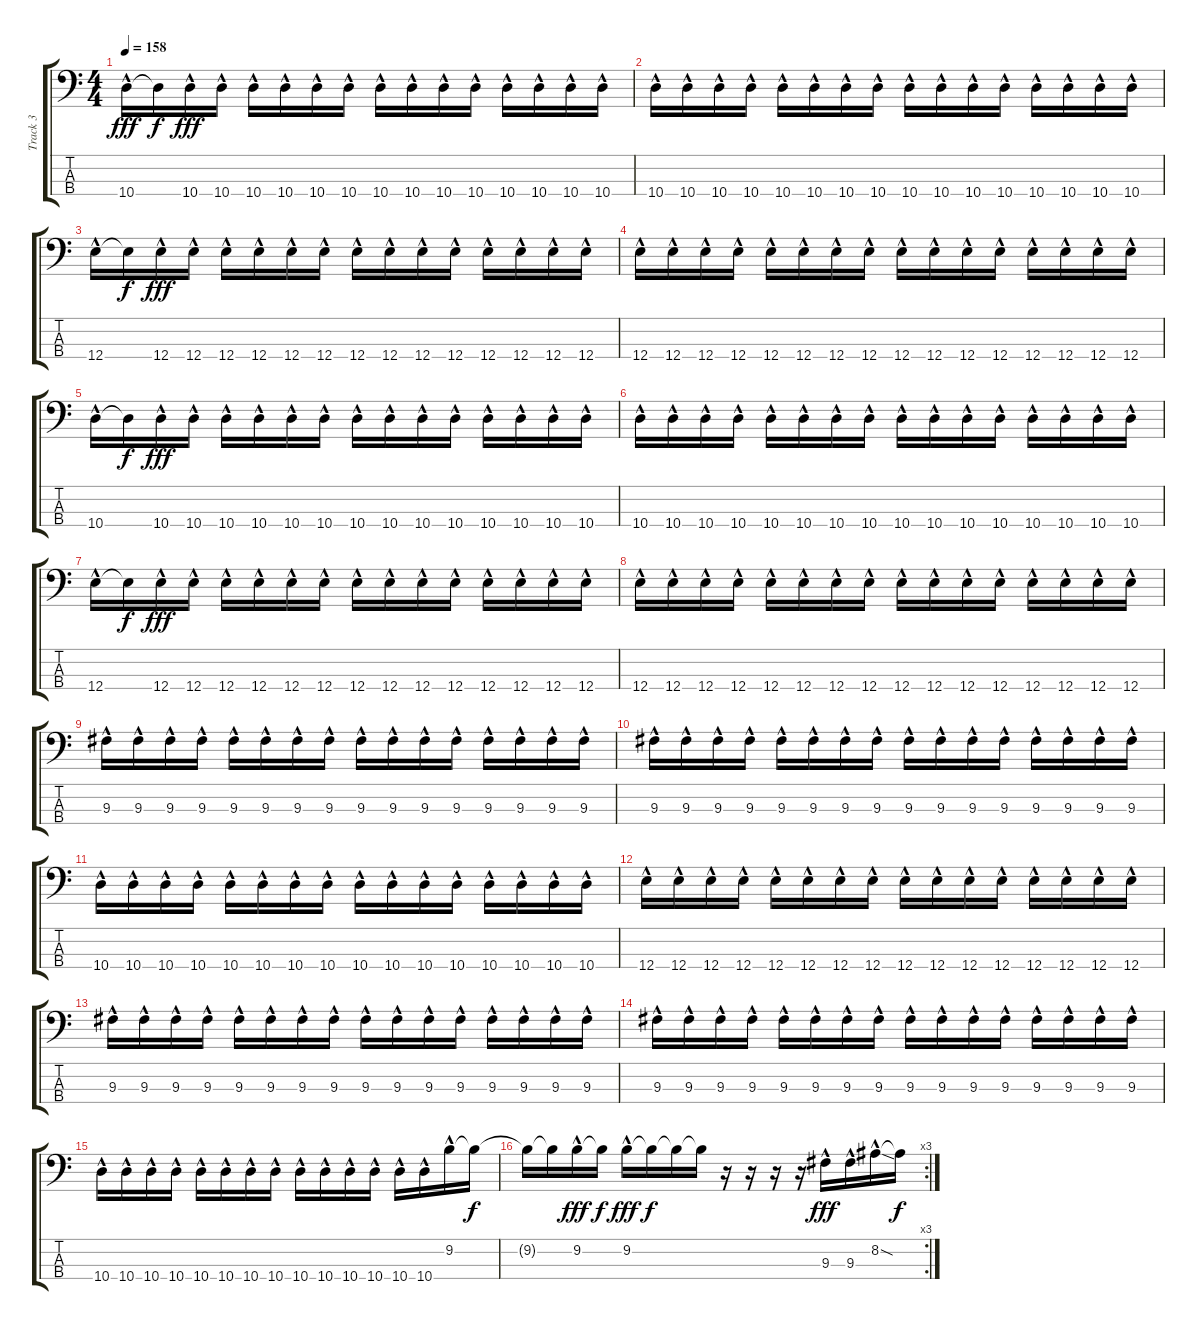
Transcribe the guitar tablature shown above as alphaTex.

\track ("Track 3" "Track 3") {instrument electricbasspick}
\staff {score tabs}
\tuning (G2 D2 A1 E1) {hide}
\ts (4 4)
\tempo 158
\clef f4
\ks c
10.4{hac}.16{dy fff} 10.4{t}.16{dy f} 10.4{hac}.16{dy fff} 10.4{hac}.16 10.4{hac}.16 10.4{hac}.16 10.4{hac}.16 10.4{hac}.16 10.4{hac}.16 10.4{hac}.16 10.4{hac}.16 10.4{hac}.16 10.4{hac}.16 10.4{hac}.16 10.4{hac}.16 10.4{hac}.16 |
10.4{hac}.16 10.4{hac}.16 10.4{hac}.16 10.4{hac}.16 10.4{hac}.16 10.4{hac}.16 10.4{hac}.16 10.4{hac}.16 10.4{hac}.16 10.4{hac}.16 10.4{hac}.16 10.4{hac}.16 10.4{hac}.16 10.4{hac}.16 10.4{hac}.16 10.4{hac}.16 |
12.4{hac}.16 12.4{t}.16{dy f} 12.4{hac}.16{dy fff} 12.4{hac}.16 12.4{hac}.16 12.4{hac}.16 12.4{hac}.16 12.4{hac}.16 12.4{hac}.16 12.4{hac}.16 12.4{hac}.16 12.4{hac}.16 12.4{hac}.16 12.4{hac}.16 12.4{hac}.16 12.4{hac}.16 |
12.4{hac}.16 12.4{hac}.16 12.4{hac}.16 12.4{hac}.16 12.4{hac}.16 12.4{hac}.16 12.4{hac}.16 12.4{hac}.16 12.4{hac}.16 12.4{hac}.16 12.4{hac}.16 12.4{hac}.16 12.4{hac}.16 12.4{hac}.16 12.4{hac}.16 12.4{hac}.16 |
10.4{hac}.16 10.4{t}.16{dy f} 10.4{hac}.16{dy fff} 10.4{hac}.16 10.4{hac}.16 10.4{hac}.16 10.4{hac}.16 10.4{hac}.16 10.4{hac}.16 10.4{hac}.16 10.4{hac}.16 10.4{hac}.16 10.4{hac}.16 10.4{hac}.16 10.4{hac}.16 10.4{hac}.16 |
10.4{hac}.16 10.4{hac}.16 10.4{hac}.16 10.4{hac}.16 10.4{hac}.16 10.4{hac}.16 10.4{hac}.16 10.4{hac}.16 10.4{hac}.16 10.4{hac}.16 10.4{hac}.16 10.4{hac}.16 10.4{hac}.16 10.4{hac}.16 10.4{hac}.16 10.4{hac}.16 |
12.4{hac}.16 12.4{t}.16{dy f} 12.4{hac}.16{dy fff} 12.4{hac}.16 12.4{hac}.16 12.4{hac}.16 12.4{hac}.16 12.4{hac}.16 12.4{hac}.16 12.4{hac}.16 12.4{hac}.16 12.4{hac}.16 12.4{hac}.16 12.4{hac}.16 12.4{hac}.16 12.4{hac}.16 |
12.4{hac}.16 12.4{hac}.16 12.4{hac}.16 12.4{hac}.16 12.4{hac}.16 12.4{hac}.16 12.4{hac}.16 12.4{hac}.16 12.4{hac}.16 12.4{hac}.16 12.4{hac}.16 12.4{hac}.16 12.4{hac}.16 12.4{hac}.16 12.4{hac}.16 12.4{hac}.16 |
9.3{hac}.16 9.3{hac}.16 9.3{hac}.16 9.3{hac}.16 9.3{hac}.16 9.3{hac}.16 9.3{hac}.16 9.3{hac}.16 9.3{hac}.16 9.3{hac}.16 9.3{hac}.16 9.3{hac}.16 9.3{hac}.16 9.3{hac}.16 9.3{hac}.16 9.3{hac}.16 |
9.3{hac}.16 9.3{hac}.16 9.3{hac}.16 9.3{hac}.16 9.3{hac}.16 9.3{hac}.16 9.3{hac}.16 9.3{hac}.16 9.3{hac}.16 9.3{hac}.16 9.3{hac}.16 9.3{hac}.16 9.3{hac}.16 9.3{hac}.16 9.3{hac}.16 9.3{hac}.16 |
10.4{hac}.16 10.4{hac}.16 10.4{hac}.16 10.4{hac}.16 10.4{hac}.16 10.4{hac}.16 10.4{hac}.16 10.4{hac}.16 10.4{hac}.16 10.4{hac}.16 10.4{hac}.16 10.4{hac}.16 10.4{hac}.16 10.4{hac}.16 10.4{hac}.16 10.4{hac}.16 |
12.4{hac}.16 12.4{hac}.16 12.4{hac}.16 12.4{hac}.16 12.4{hac}.16 12.4{hac}.16 12.4{hac}.16 12.4{hac}.16 12.4{hac}.16 12.4{hac}.16 12.4{hac}.16 12.4{hac}.16 12.4{hac}.16 12.4{hac}.16 12.4{hac}.16 12.4{hac}.16 |
9.3{hac}.16 9.3{hac}.16 9.3{hac}.16 9.3{hac}.16 9.3{hac}.16 9.3{hac}.16 9.3{hac}.16 9.3{hac}.16 9.3{hac}.16 9.3{hac}.16 9.3{hac}.16 9.3{hac}.16 9.3{hac}.16 9.3{hac}.16 9.3{hac}.16 9.3{hac}.16 |
9.3{hac}.16 9.3{hac}.16 9.3{hac}.16 9.3{hac}.16 9.3{hac}.16 9.3{hac}.16 9.3{hac}.16 9.3{hac}.16 9.3{hac}.16 9.3{hac}.16 9.3{hac}.16 9.3{hac}.16 9.3{hac}.16 9.3{hac}.16 9.3{hac}.16 9.3{hac}.16 |
10.4{hac}.16 10.4{hac}.16 10.4{hac}.16 10.4{hac}.16 10.4{hac}.16 10.4{hac}.16 10.4{hac}.16 10.4{hac}.16 10.4{hac}.16 10.4{hac}.16 10.4{hac}.16 10.4{hac}.16 10.4{hac}.16 10.4{hac}.16 9.2{hac}.16 9.2{t}.16{dy f} |
\rc 3
9.2{t}.16 9.2{t}.16 9.2{hac}.16{dy fff} 9.2{t}.16{dy f} 9.2{hac}.16{dy fff} 9.2{t}.16{dy f} 9.2{t}.16 9.2{t}.16 r.16 r.16 r.16 r.16 9.3{hac}.16{dy fff} 9.3{hac}.16 8.2{sod hac}.16 8.2{t}.16{dy f}
